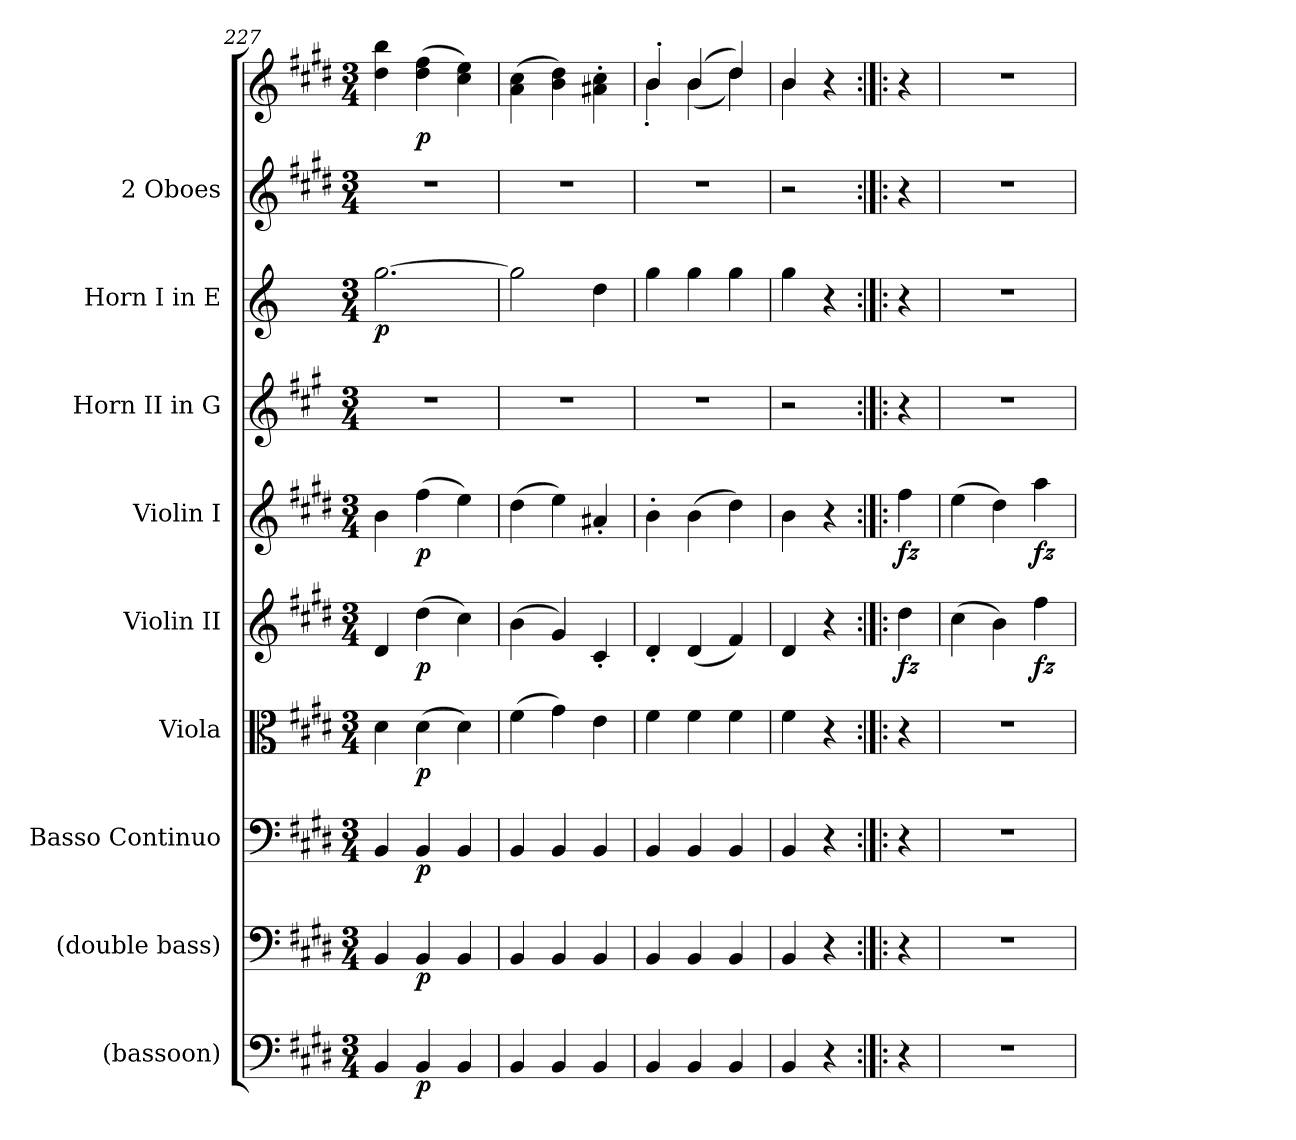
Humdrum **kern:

**kern	**dynam	**kern	**dynam	**kern	**dynam	**kern	**dynam	**kern	**dynam	**kern	**dynam	**kern	**kern	**dynam	**kern	**kern	**dynam
*part9	*part9	*part8	*part8	*part7	*part7	*part6	*part6	*part5	*part5	*part4	*part4	*part3	*part2	*part2	*part1	*part1	*part1
*staff10	*staff10	*staff9	*staff9	*staff8	*staff8	*staff7	*staff7	*staff6	*staff6	*staff5	*staff5	*staff4	*staff3	*staff3	*staff2	*staff1	*staff1/2
*I"(bassoon)	*	*I"(double bass)	*	*I"Basso Continuo	*	*I"Viola	*	*I"Violin II	*	*I"Violin I	*	*I"Horn II in G	*I"Horn I in E	*	*I"2 Oboes	*	*
*I'Bsn	*	*	*	*I'B	*	*I'Vla	*	*I'Vln	*	*I'Vln	*	*I'Hn	*I'Hn	*	*I'Ob	*	*
*clefF4	*	*clefF4	*	*clefF4	*	*clefC3	*	*clefG2	*	*clefG2	*	*clefG2	*clefG2	*	*clefG2	*clefG2	*
*	*	*	*	*	*	*	*	*	*	*	*	*ITrd3c5	*ITrd5c8	*	*	*	*
*k[f#c#g#d#]	*	*k[f#c#g#d#]	*	*k[f#c#g#d#]	*	*k[f#c#g#d#]	*	*k[f#c#g#d#]	*	*k[f#c#g#d#]	*	*k[f#c#g#d#]	*k[f#c#g#d#]	*	*k[f#c#g#d#]	*k[f#c#g#d#]	*
*M3/4	*	*M3/4	*	*M3/4	*	*M3/4	*	*M3/4	*	*M3/4	*	*M3/4	*M3/4	*	*M3/4	*M3/4	*
=227	=227	=227	=227	=227	=227	=227	=227	=227	=227	=227	=227	=227	=227	=227	=227	=227	=227
4BB	.	4BB	.	4BB	.	4d#	.	4d#	.	4b	.	2.r	[2.b	p	2.r	4dd# 4bb	.
4BB	p	4BB	p	4BB	p	(4d#	p	(4dd#	p	(4ff#	p	.	.	.	.	(4dd# 4ff#	p
4BB	.	4BB	.	4BB	.	4d#)	.	4cc#)	.	4ee)	.	.	.	.	.	4cc# 4ee)	.
=228	=228	=228	=228	=228	=228	=228	=228	=228	=228	=228	=228	=228	=228	=228	=228	=228	=228
4BB	.	4BB	.	4BB	.	(4f#	.	(4b	.	(4dd#	.	2.r	2b]	.	2.r	(4a 4cc#	.
4BB	.	4BB	.	4BB	.	4g#)	.	4g#)	.	4ee)	.	.	.	.	.	4b 4dd#)	.
4BB	.	4BB	.	4BB	.	4e	.	4c#'	.	4a#X'	.	.	4f#	.	.	4a#X' 4cc#'	.
=229	=229	=229	=229	=229	=229	=229	=229	=229	=229	=229	=229	=229	=229	=229	=229	=229	=229
*	*	*	*	*	*	*	*	*	*	*	*	*	*	*	*	*^	*
4BB	.	4BB	.	4BB	.	4f#	.	4d#'	.	4b'	.	2.r	4b	.	2.r	4b'	4b'	.
4BB	.	4BB	.	4BB	.	4f#	.	(4d#	.	(4b	.	.	4b	.	.	(4b	(4b	.
4BB	.	4BB	.	4BB	.	4f#	.	4f#)	.	4dd#)	.	.	4b	.	.	4dd#)	4dd#)	.
=	=	=	=	=	=	=	=	=	=	=	=	=	=	=	=	=	=	=
4BB	.	4BB	.	4BB	.	4f#	.	4d#	.	4b	.	2r	4b	.	2r	4b	4b	.
4r	.	4r	.	4r	.	4r	.	4r	.	4r	.	.	4r	.	.	4r	4ryy	.
*	*	*	*	*	*	*	*	*	*	*	*	*	*	*	*	*v	*v	*
=230:|!|:	=230:|!|:	=230:|!|:	=230:|!|:	=230:|!|:	=230:|!|:	=230:|!|:	=230:|!|:	=230:|!|:	=230:|!|:	=230:|!|:	=230:|!|:	=230:|!|:	=230:|!|:	=230:|!|:	=230:|!|:	=230:|!|:	=230:|!|:
4r	.	4r	.	4r	.	4r	.	4dd#	fz	4ff#	fz	4r	4r	.	4r	4r	.
=231	=231	=231	=231	=231	=231	=231	=231	=231	=231	=231	=231	=231	=231	=231	=231	=231	=231
2.r	.	2.r	.	2.r	.	2.r	.	(4cc#	.	(4ee	.	2.r	2.r	.	2.r	2.r	.
.	.	.	.	.	.	.	.	4b)	.	4dd#)	.	.	.	.	.	.	.
.	.	.	.	.	.	.	.	4ff#	fz	4aa	fz	.	.	.	.	.	.
=	=	=	=	=	=	=	=	=	=	=	=	=	=	=	=	=	=
*-	*-	*-	*-	*-	*-	*-	*-	*-	*-	*-	*-	*-	*-	*-	*-	*-	*-
